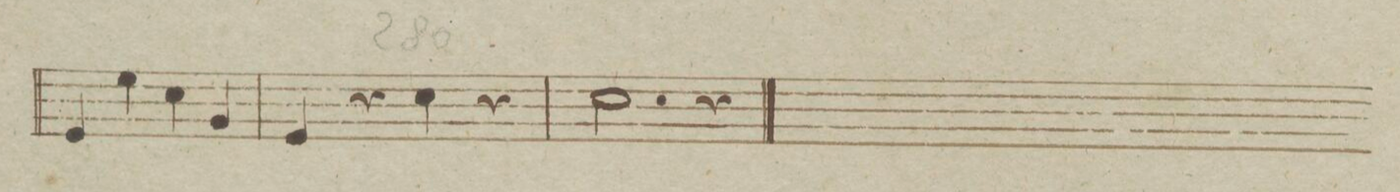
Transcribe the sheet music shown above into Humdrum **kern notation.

**kern	**dynam
*I"Corno Primo in Es.	*
*clefG2	*
*k[b-e-a-d-]	*
*met(c)	*
*M4/4	*
4G/	.
4g\	.
4e-\	.
4B-/	.
=276	=276
4G/	.
4r	.
4e-\	.
4r	.
=277	=277
2.e-\	.
4r	.
==	==
*-	*-
